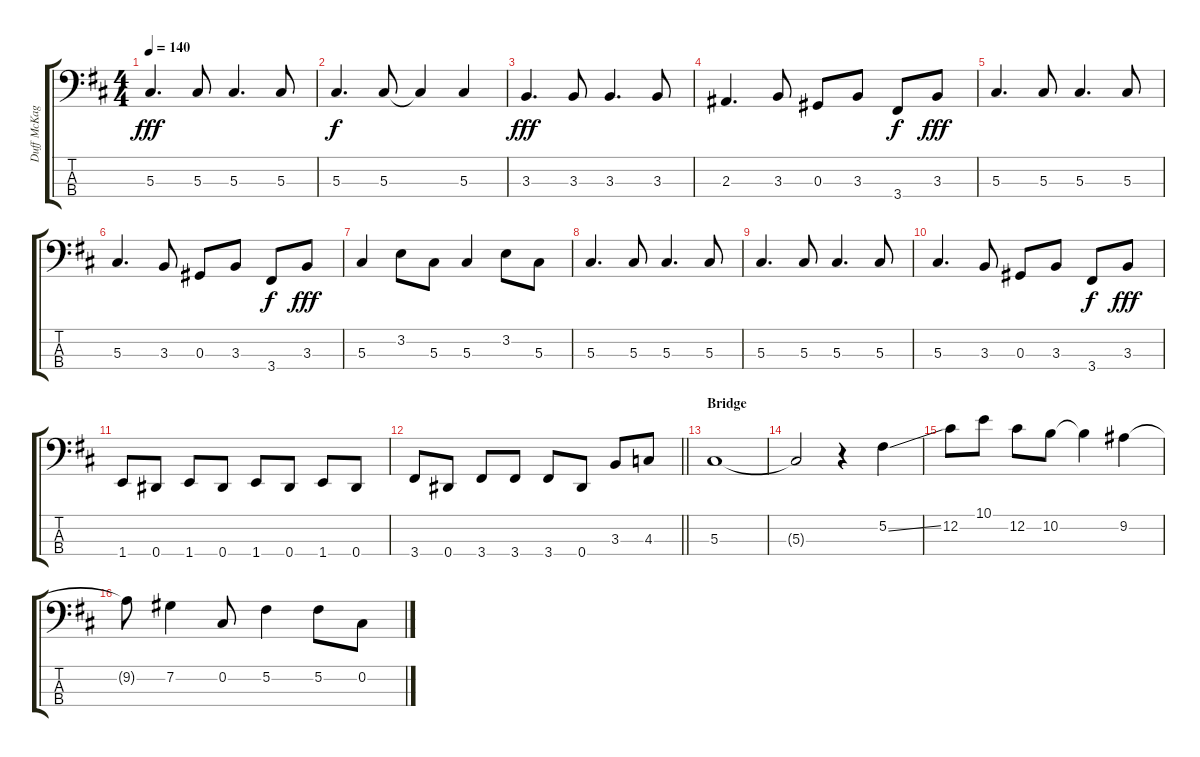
\track ("Duff McKagan - Bass" "Duff McKag") {instrument electricbasspick}
\staff {score tabs}
\tuning (Gb2 Db2 Ab1 Eb1) {hide}
\ts (4 4)
\tempo 140
\clef f4
\ks d
5.3.4{d dy fff} 5.3.8 5.3.4{d} 5.3.8 |
5.3.4{d dy f} 5.3.8 5.3{t}.4 5.3.4 |
3.3.4{d dy fff} 3.3.8 3.3.4{d} 3.3.8 |
2.3.4{d} 3.3.8 0.3.8 3.3.8 3.4.8{dy f} 3.3.8{dy fff} |
5.3.4{d} 5.3.8 5.3.4{d} 5.3.8 |
5.3.4{d} 3.3.8 0.3.8 3.3.8 3.4.8{dy f} 3.3.8{dy fff} |
5.3.4 3.2.8 5.3.8 5.3.4 3.2.8 5.3.8 |
5.3.4{d} 5.3.8 5.3.4{d} 5.3.8 |
5.3.4{d} 5.3.8 5.3.4{d} 5.3.8 |
5.3.4{d} 3.3.8 0.3.8 3.3.8 3.4.8{dy f} 3.3.8{dy fff} |
1.4.8 0.4.8 1.4.8 0.4.8 1.4.8 0.4.8 1.4.8 0.4.8 |
\barLineRight lightlight
3.4.8 0.4.8 3.4.8 3.4.8 3.4.8 0.4.8 3.3.8 4.3.8 |
\section ("" "Bridge")
5.3.1 |
5.3{t}.2 r.4 5.2{ss}.4 |
12.2.8 10.1.8 12.2.8 10.2.8 10.2{t}.4 9.2.4 |
9.2{t}.8 7.2.4 0.2.8 5.2.4 5.2.8 0.2.8
